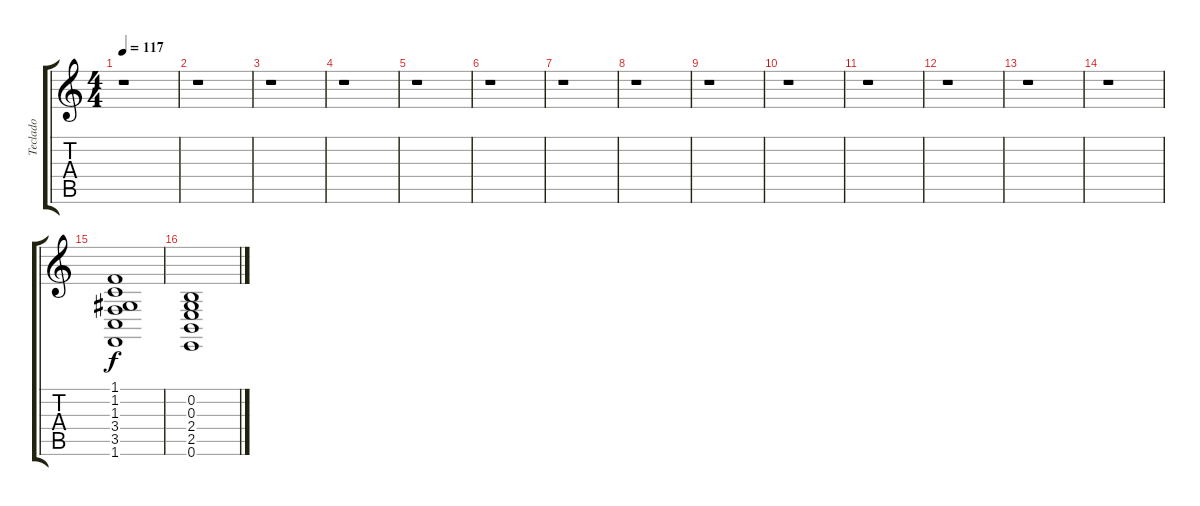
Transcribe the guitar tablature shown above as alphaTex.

\track ("Teclado" "Teclado") {instrument churchorgan}
\staff {score tabs}
\tuning (E4 B3 G3 D3 A2 E2) {hide}
\ts (4 4)
\tempo 117
\clef g2
\ks c
r.1{dy f} |
r.1 |
r.1 |
r.1 |
r.1 |
r.1 |
r.1 |
r.1 |
r.1 |
r.1 |
r.1 |
r.1 |
r.1 |
r.1 |
(1.1 1.2 1.3 3.4 3.5 1.6).1 |
(0.2 0.3 2.4 2.5 0.6).1
